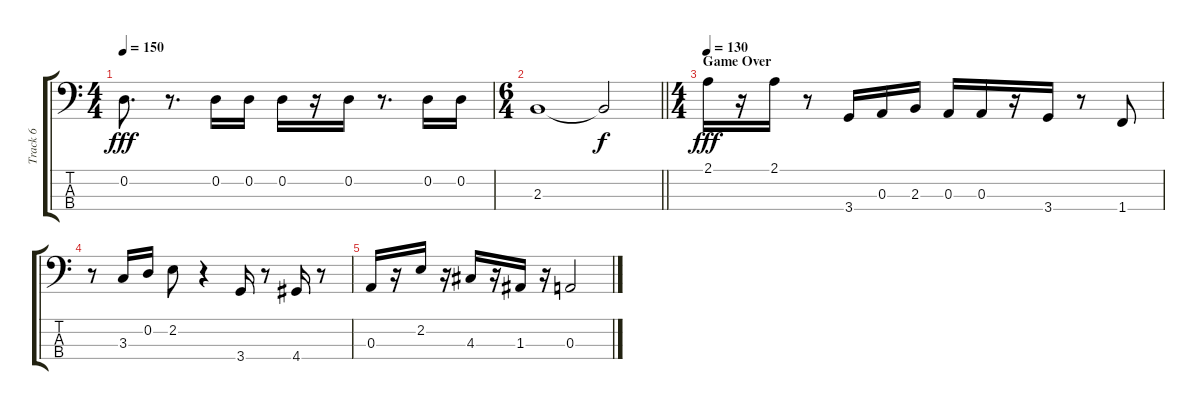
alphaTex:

\track ("Track 6" "Track 6") {instrument slapbass2}
\staff {score tabs}
\tuning (G2 D2 A1 E1) {hide}
\ts (4 4)
\tempo 150
\clef f4
\ks c
0.2.8{d dy fff} r.8{d} 0.2.16 0.2.16 0.2.16 r.16 0.2.16 r.8{d} 0.2.16 0.2.16 |
\ts (6 4)
\barLineRight lightlight
2.3.1 2.3{t}.2{dy f} |
\ts (4 4)
\section ("" "Game Over")
\tempo 130
2.1.16{dy fff} r.16 2.1.16 r.8 3.4.16 0.3.16 2.3.16 0.3.16 0.3.16 r.16 3.4.16 r.8 1.4.8 |
r.8 3.3.16 0.2.16 2.2.8 r.4 3.4.16 r.8 4.4.16 r.8 |
0.3.16 r.16 2.2.16 r.16 4.3.16 r.16 1.3.16 r.16 0.3.2
